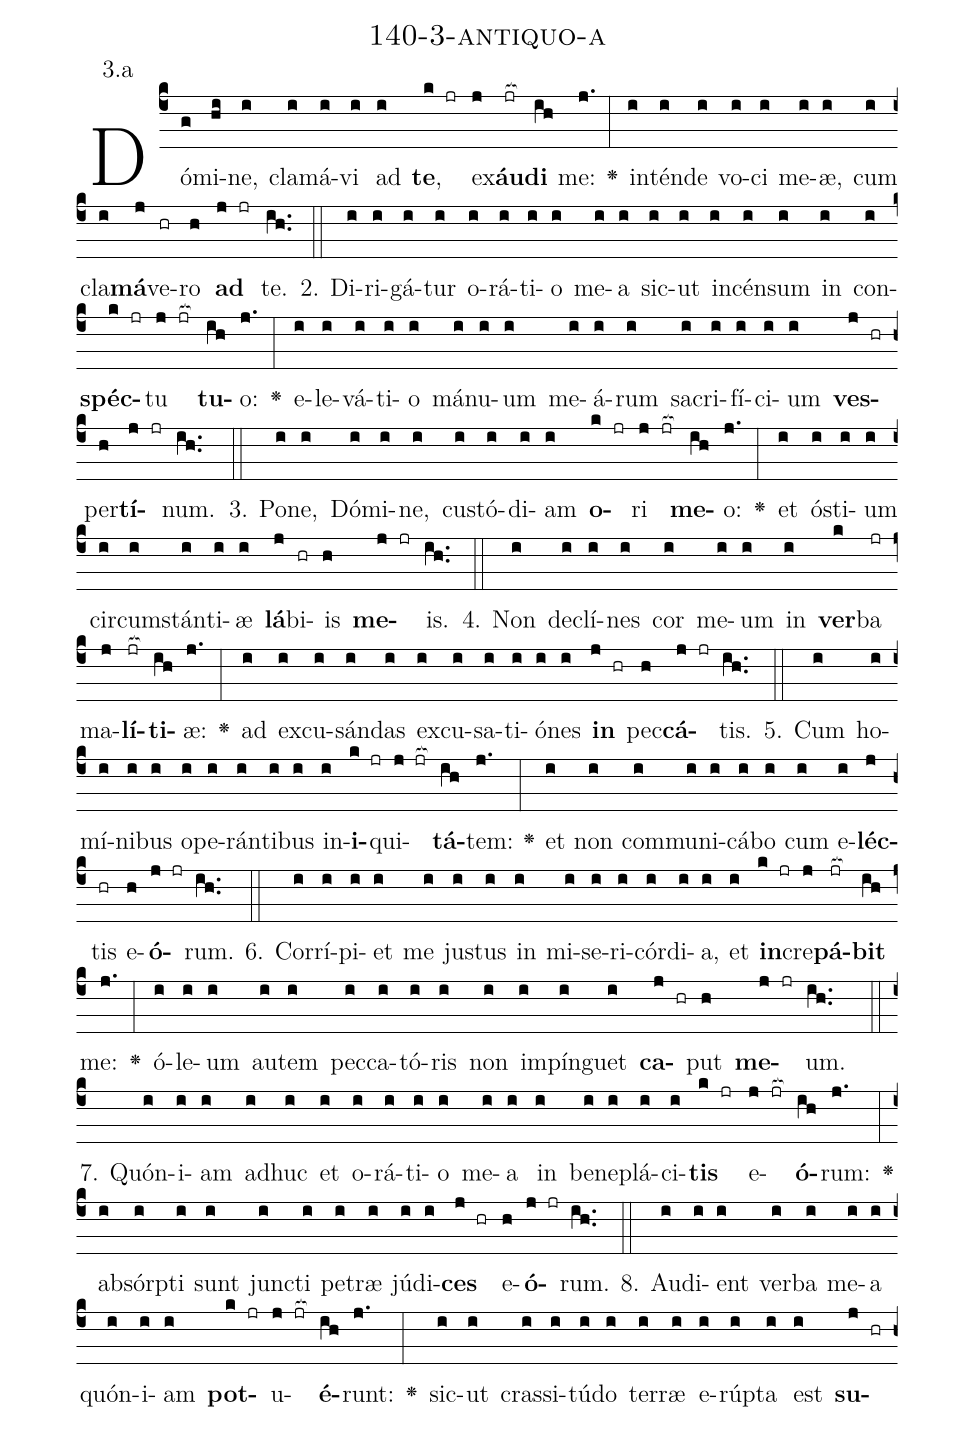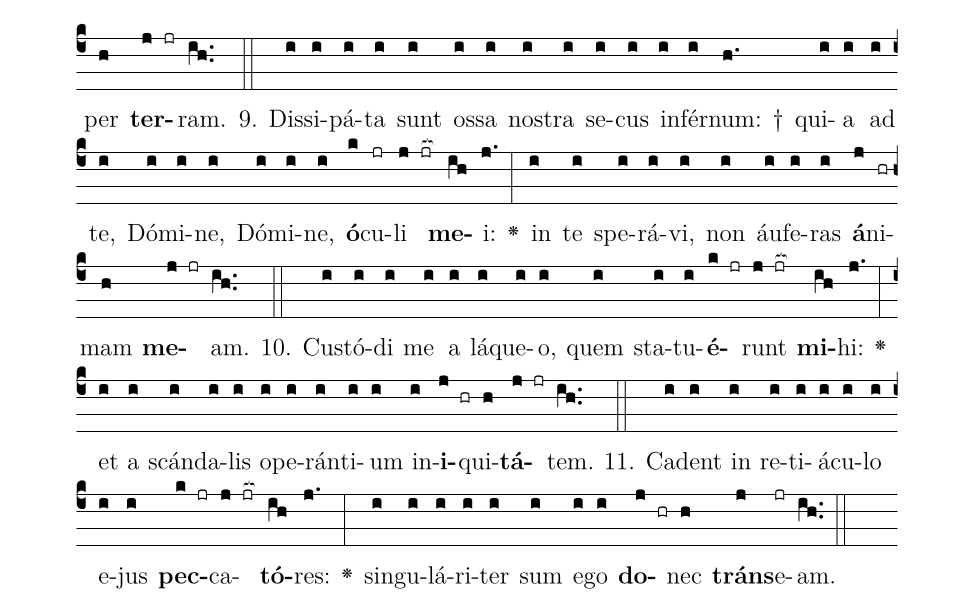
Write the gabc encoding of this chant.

name: 140-3-antiquo-a;
annotation: 3.a;
%%
(c4)Dó(g)mi(hi)ne,(i) cla(i)má(i)vi(i) ad(i) <b>te</b>,(k jr) ex(j)<b>áu</b>(jr[ocb:1{])<b>di</b>(ih[ocb:0}]) me:(j.) <v>\greheightstar</v>(:) in(i)tén(i)de(i) vo(i)ci(i) me(i)æ,(i) cum(i) cla(i)<b>má</b>(j)ve(hr)ro(h) <b>ad</b>(j jr) te.(ih..) (::)
2. Di(i)ri(i)gá(i)tur(i) o(i)rá(i)ti(i)o(i) me(i)a(i) sic(i)ut(i) in(i)cén(i)sum(i) in(i) con(i)<b>spéc</b>(k jr)tu(j jr[ocb:1{]) <b>tu</b>(ih[ocb:0}])o:(j.) <v>\greheightstar</v>(:) e(i)le(i)vá(i)ti(i)o(i) má(i)nu(i)um(i) me(i)á(i)rum(i) sa(i)cri(i)fí(i)ci(i)um(i) <b>ves</b>(j hr)per(h)<b>tí</b>(j jr)num.(ih..) (::)
3. Po(i)ne,(i) Dó(i)mi(i)ne,(i) cus(i)tó(i)di(i)am(i) <b>o</b>(k jr)ri(j jr[ocb:1{]) <b>me</b>(ih[ocb:0}])o:(j.) <v>\greheightstar</v>(:) et(i) ós(i)ti(i)um(i) cir(i)cum(i)stán(i)ti(i)æ(i) <b>lá</b>(j)bi(hr)is(h) <b>me</b>(j jr)is.(ih..) (::)
4. Non(i) de(i)clí(i)nes(i) cor(i) me(i)um(i) in(i) <b>ver</b>(k)ba(jr) ma(j)<b>lí</b>(jr[ocb:1{])<b>ti</b>(ih[ocb:0}])æ:(j.) <v>\greheightstar</v>(:) ad(i) ex(i)cu(i)sán(i)das(i) ex(i)cu(i)sa(i)ti(i)ó(i)nes(i) <b>in</b>(j hr) pec(h)<b>cá</b>(j jr)tis.(ih..) (::)
5. Cum(i) ho(i)mí(i)ni(i)bus(i) o(i)pe(i)rán(i)ti(i)bus(i) in(i)<b>i</b>(k jr)qui(j jr[ocb:1{])<b>tá</b>(ih[ocb:0}])tem:(j.) <v>\greheightstar</v>(:) et(i) non(i) com(i)mu(i)ni(i)cá(i)bo(i) cum(i) e(i)<b>léc</b>(j)tis(hr) e(h)<b>ó</b>(j jr)rum.(ih..) (::)
6. Cor(i)rí(i)pi(i)et(i) me(i) jus(i)tus(i) in(i) mi(i)se(i)ri(i)cór(i)di(i)a,(i) et(i) <b>in</b>(k jr)cre(j)<b>pá</b>(jr[ocb:1{])<b>bit</b>(ih[ocb:0}]) me:(j.) <v>\greheightstar</v>(:) ó(i)le(i)um(i) au(i)tem(i) pec(i)ca(i)tó(i)ris(i) non(i) im(i)pín(i)guet(i) <b>ca</b>(j hr)put(h) <b>me</b>(j jr)um.(ih..) (::)
7. Quón(i)i(i)am(i) ad(i)huc(i) et(i) o(i)rá(i)ti(i)o(i) me(i)a(i) in(i) be(i)ne(i)plá(i)ci(i)<b>tis</b>(k jr) e(j jr[ocb:1{])<b>ó</b>(ih[ocb:0}])rum:(j.) <v>\greheightstar</v>(:) ab(i)sórp(i)ti(i) sunt(i) junc(i)ti(i) pe(i)træ(i) jú(i)di(i)<b>ces</b>(j hr) e(h)<b>ó</b>(j jr)rum.(ih..) (::)
8. Au(i)di(i)ent(i) ver(i)ba(i) me(i)a(i) quón(i)i(i)am(i) <b>pot</b>(k jr)u(j jr[ocb:1{])<b>é</b>(ih[ocb:0}])runt:(j.) <v>\greheightstar</v>(:) sic(i)ut(i) cras(i)si(i)tú(i)do(i) ter(i)ræ(i) e(i)rúp(i)ta(i) est(i) <b>su</b>(j hr)per(h) <b>ter</b>(j jr)ram.(ih..) (::)
9. Dis(i)si(i)pá(i)ta(i) sunt(i) os(i)sa(i) nos(i)tra(i) se(i)cus(i) in(i)fér(i)num: †(h.) qui(i)a(i) ad(i) te,(i) Dó(i)mi(i)ne,(i) Dó(i)mi(i)ne,(i) <b>ó</b>(k)cu(jr)li(j jr[ocb:1{]) <b>me</b>(ih[ocb:0}])i:(j.) <v>\greheightstar</v>(:) in(i) te(i) spe(i)rá(i)vi,(i) non(i) áu(i)fe(i)ras(i) <b>á</b>(j)ni(hr)mam(h) <b>me</b>(j jr)am.(ih..) (::)
10. Cus(i)tó(i)di(i) me(i) a(i) lá(i)que(i)o,(i) quem(i) sta(i)tu(i)<b>é</b>(k jr)runt(j jr[ocb:1{]) <b>mi</b>(ih[ocb:0}])hi:(j.) <v>\greheightstar</v>(:) et(i) a(i) scán(i)da(i)lis(i) o(i)pe(i)rán(i)ti(i)um(i) in(i)<b>i</b>(j hr)qui(h)<b>tá</b>(j jr)tem.(ih..) (::)
11. Ca(i)dent(i) in(i) re(i)ti(i)á(i)cu(i)lo(i) e(i)jus(i) <b>pec</b>(k jr)ca(j jr[ocb:1{])<b>tó</b>(ih[ocb:0}])res:(j.) <v>\greheightstar</v>(:) sin(i)gu(i)lá(i)ri(i)ter(i) sum(i) e(i)go(i) <b>do</b>(j hr)nec(h) <b>tráns</b>(j)e(jr)am.(ih..) (::)
